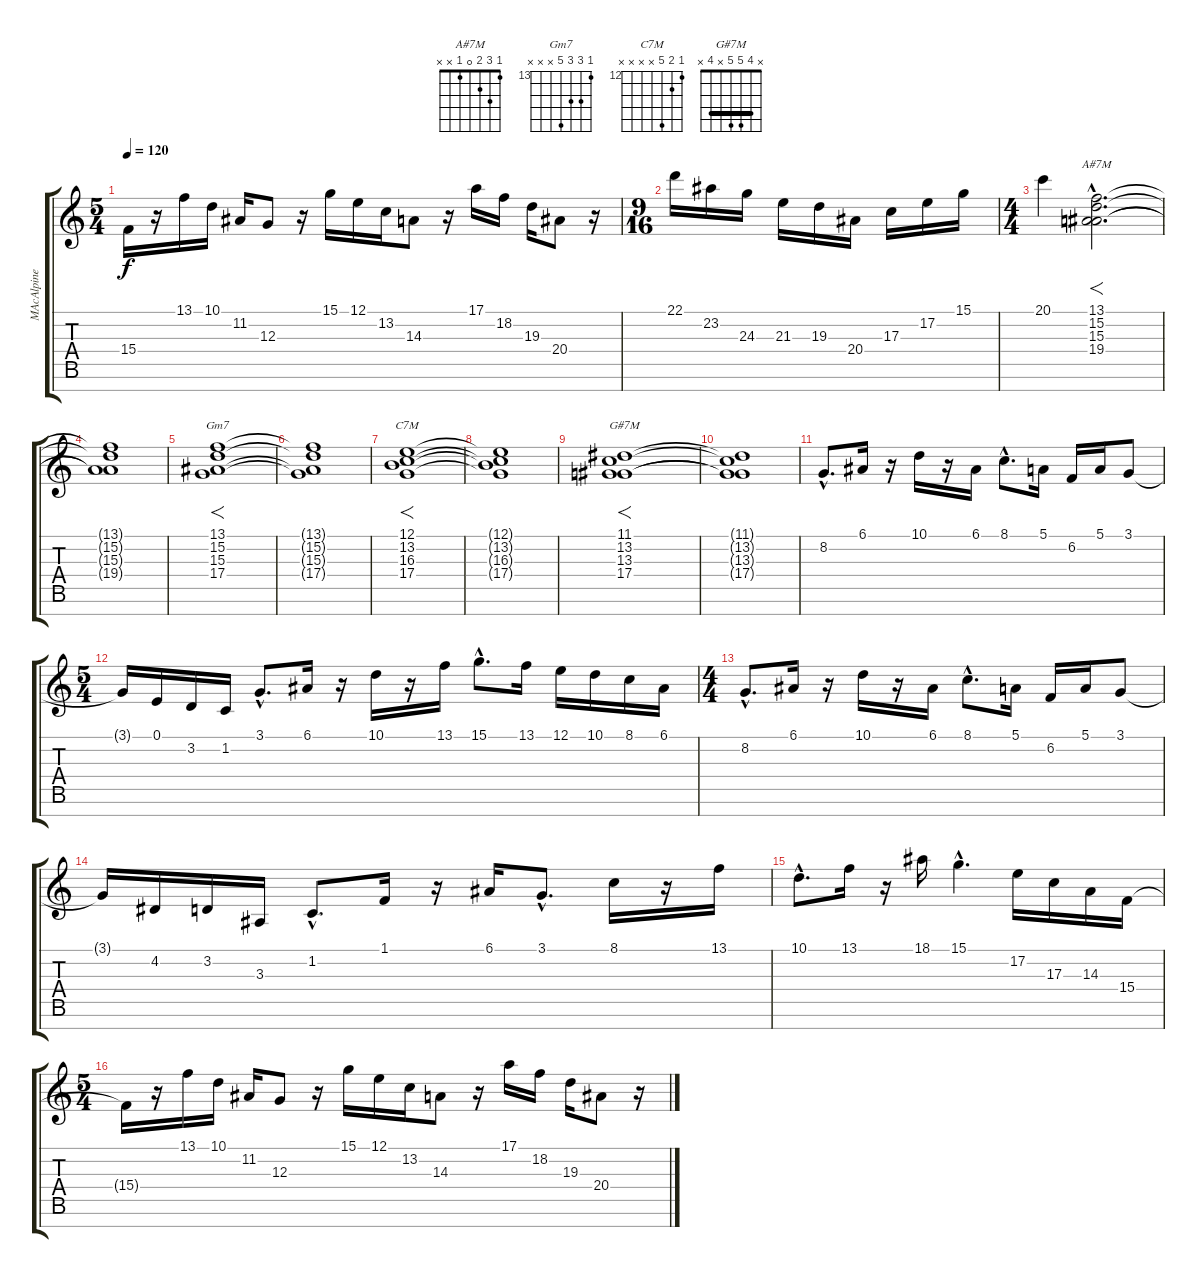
\track ("MAcAlpine Keys" "MAcAlpine ") {instrument lead2sawtooth}
\staff {score tabs}
\tuning (E4 B3 G3 D3 A2 E2 B1) {hide}
\chord ("A#7M" 1 3 2 0 1 x x)
\chord ("Gm7" 13 15 15 17 x x x) {firstfret 13}
\chord ("C7M" 12 13 16 x x x x) {firstfret 12}
\chord ("G#7M" x 4 5 5 x 4 x) {barre 4}
\ts (5 4)
\tempo 120
\clef g2
\ks c
15.4{t}.16{dy f} r.16 13.1.16 10.1.16 11.2.16 12.3.8 r.16 15.1.16 12.1.16 13.2.16 14.3.8 r.16 17.1.16 18.2.16 19.3.16 20.4.8 r.16 |
\ts (9 16)
22.1.16 23.2.16 24.3.16 21.3.16 19.3.16 20.4.16 17.3.16 17.2.16 15.1.16 |
\ts (4 4)
20.1.4 (13.1{hac} 15.2{hac} 15.3{hac} 19.4{hac}).2{f d ch "A#7M" instrument synthstrings1} |
(13.1{t} 15.2{t} 15.3{t} 19.4{t}).1 |
(13.1 15.2 15.3 17.4).1{f ch "Gm7"} |
(13.1{t} 15.2{t} 15.3{t} 17.4{t}).1 |
(12.1 13.2 16.3 17.4).1{f ch "C7M"} |
(12.1{t} 13.2{t} 16.3{t} 17.4{t}).1 |
(11.1 13.2 13.3 17.4).1{f ch "G#7M"} |
(11.1{t} 13.2{t} 13.3{t} 17.4{t}).1 |
8.2{hac}.8{d instrument lead2sawtooth} 6.1.16 r.16 10.1.16 r.16 6.1.16 8.1{hac}.8{d} 5.1.16 6.2.16 5.1.16 3.1.8 |
\ts (5 4)
3.1{t}.16 0.1.16 3.2.16 1.2.16 3.1{hac}.8{d} 6.1.16 r.16 10.1.16 r.16 13.1.16 15.1{hac}.8{d} 13.1.16 12.1.16 10.1.16 8.1.16 6.1.16 |
\ts (4 4)
8.2{hac}.8{d} 6.1.16 r.16 10.1.16 r.16 6.1.16 8.1{hac}.8{d} 5.1.16 6.2.16 5.1.16 3.1.8 |
3.1{t}.16 4.2.16 3.2.16 3.3.16 1.2{hac}.8{d} 1.1.16 r.16 6.1.16 3.1{hac}.8{d} 8.1.16 r.16 13.1.16 |
10.1{hac}.8{d} 13.1.16 r.16 18.1.16 15.1{hac}.4{d} 17.2.16 17.3.16 14.3.16 15.4.16 |
\ts (5 4)
15.4{t}.16 r.16 13.1.16 10.1.16 11.2.16 12.3.8 r.16 15.1.16 12.1.16 13.2.16 14.3.8 r.16 17.1.16 18.2.16 19.3.16 20.4.8 r.16
